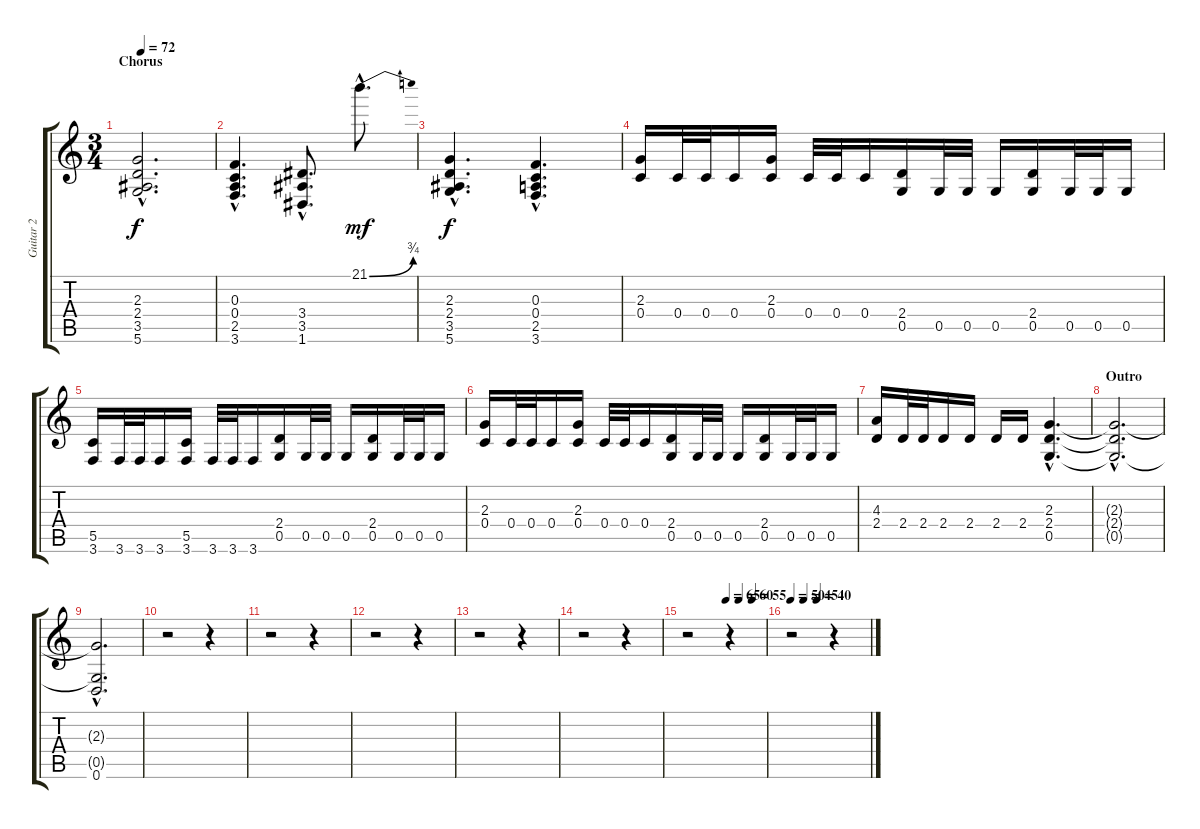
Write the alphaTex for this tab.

\track ("Guitar 2" "Guitar 2") {instrument overdrivenguitar}
\staff {score tabs}
\tuning (D4 A3 F3 C3 G2 D2) {hide}
\ts (3 4)
\section ("" "Chorus")
\tempo 72
\clef g2
\ks c
(2.3{hac} 2.4{hac} 3.5{hac} 5.6{hac}).2{d dy f} |
(0.3{hac} 0.4{hac} 2.5{hac} 3.6{hac}).4{d} (3.4{hac} 3.5{hac} 1.6{hac}).8{d} 21.1{be (bend 0 0 60 3) hac}.8{d dy mf} |
(2.3{hac} 2.4{hac} 3.5{hac} 5.6{hac}).4{d dy f} (0.3{hac} 0.4{hac} 2.5{hac} 3.6{hac}).4{d} |
(2.3 0.4).16 0.4.32 0.4.32 0.4.16 (2.3 0.4).16 0.4.32 0.4.32 0.4.16 (2.4 0.5).16 0.5.32 0.5.32 0.5.16 (2.4 0.5).16 0.5.32 0.5.32 0.5.16 |
(5.5 3.6).16 3.6.32 3.6.32 3.6.16 (5.5 3.6).16 3.6.32 3.6.32 3.6.16 (2.4 0.5).16 0.5.32 0.5.32 0.5.16 (2.4 0.5).16 0.5.32 0.5.32 0.5.16 |
(2.3 0.4).16 0.4.32 0.4.32 0.4.16 (2.3 0.4).16 0.4.32 0.4.32 0.4.16 (2.4 0.5).16 0.5.32 0.5.32 0.5.16 (2.4 0.5).16 0.5.32 0.5.32 0.5.16 |
(4.3 2.4).16 2.4.32 2.4.32 2.4.16 2.4.16 2.4.16 2.4.16 (2.3{hac} 2.4{hac} 0.5{hac}).4{d volume 0} |
\section ("" "Outro")
(2.3{hac t} 2.4{hac t} 0.5{hac t}).2{d} |
(2.3{hac t} 0.5{hac t} 0.6{hac}).2{d} |
r.2 r.4 |
r.2 r.4 |
r.2 r.4 |
r.2 r.4 |
r.2 r.4 |
\tempo (65 0.5)
\tempo (60 0.6666666666666666)
\tempo (55 0.8333333333333334)
r.2 r.4 |
\tempo 50
\tempo (45 0.16666666666666666)
\tempo (40 0.3333333333333333)
r.2 r.4
